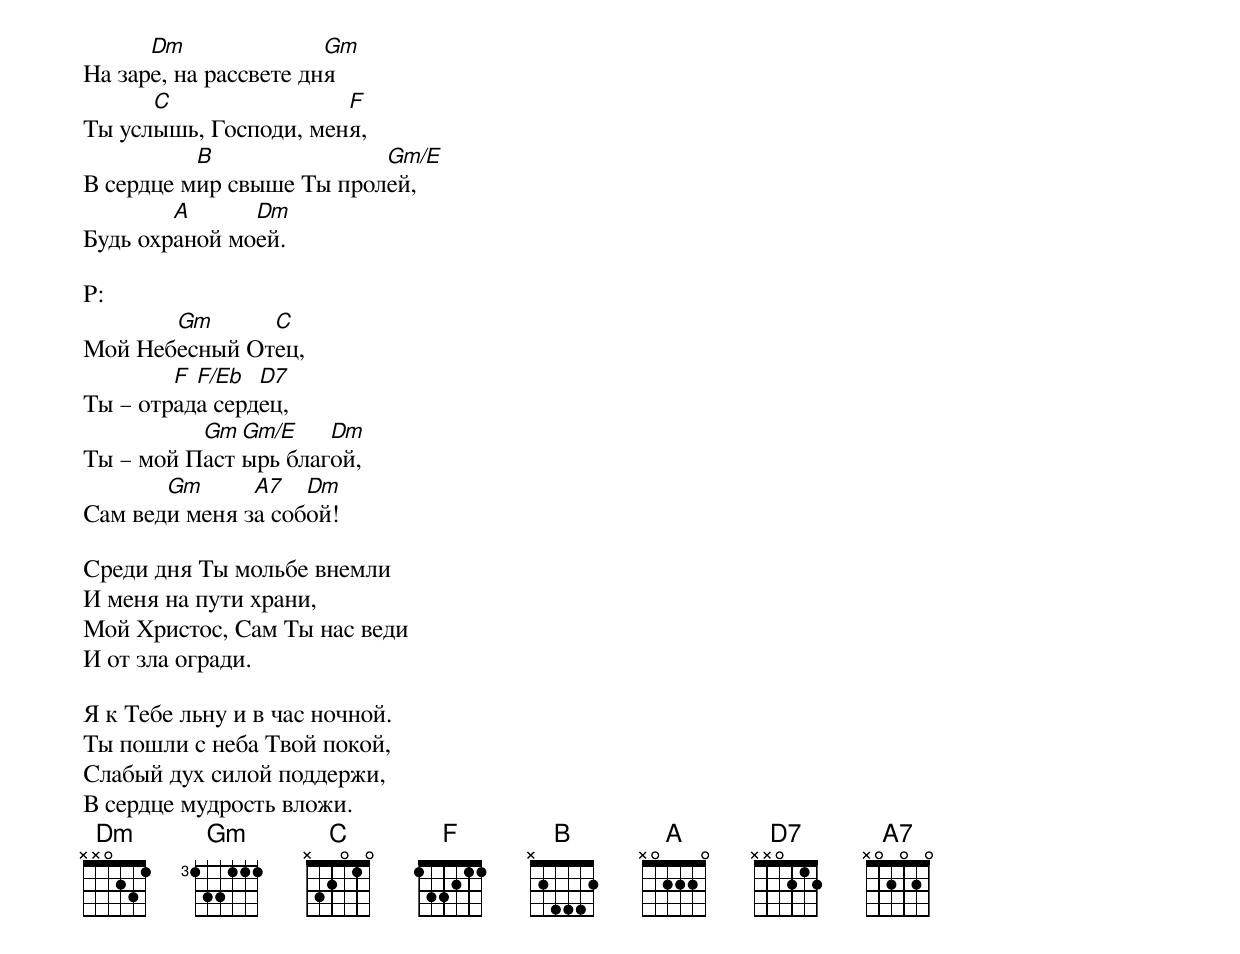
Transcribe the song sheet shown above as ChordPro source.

На зар[Dm]е, на рассвете дн[Gm]я
Ты усл[C]ышь, Господи, мен[F]я,
В сердце м[B]ир свыше Ты прол[Gm/E]ей,
Будь охр[A]аной мо[Dm]ей.

P:
Мой Неб[Gm]есный От[C]ец,
Ты – отр[F]ад[F/Eb]а серд[D7]ец,
Ты – мой П[Gm]аст[Gm/E]ырь благ[Dm]ой,
Сам вед[Gm]и меня з[A7]а соб[Dm]ой!

Среди дня Ты мольбе внемли
И меня на пути храни,
Мой Христос, Сам Ты нас веди
И от зла огради.

Я к Тебе льну и в час ночной.
Ты пошли с неба Твой покой,
Слабый дух силой поддержи,
В сердце мудрость вложи.
